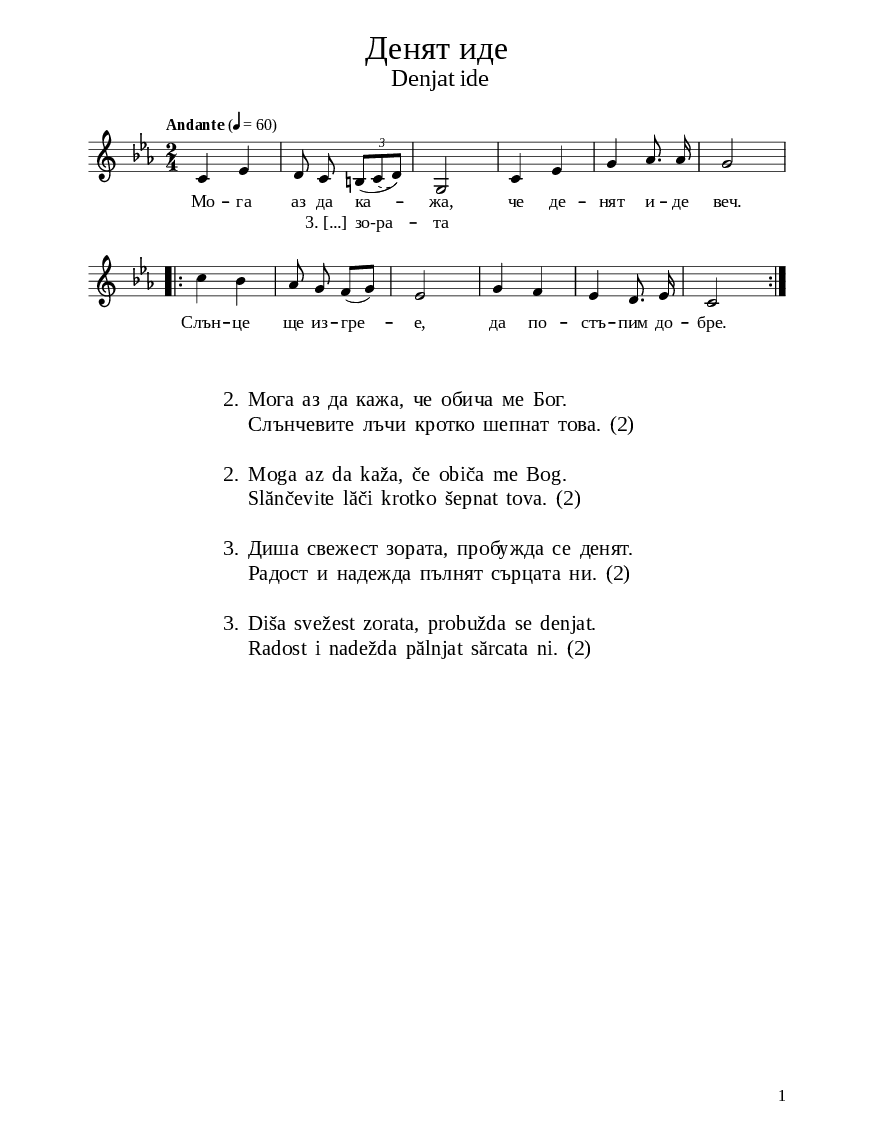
\version "2.24.2"

% include paper part and global functions
\include "include/globals.ily"

\bookpart {
  \label #'ref118_1
  \tocItem \markup "Денят иде – Denjat ide "
  \include "include/bookpart-paper.ily"
  \score {
    \include "include/score-layout.ily"

    \new Voice \absolute {
      \clef treble
      \key c \minor
      \time 2/4
      \tempoFunc "Andante" 4 "60"
      \autoBeamOff

      c'4 es'4 | d'8  c'8  \tuplet 3/2 { b8\=1([ \slurDashed c'8\=2(d'8\=2)\=1)] } \slurSolid | g2 | c'4 es'4 | g'4 as'8. as'16 | g'2 | \break

      \bar ".|:-|"    c''4 bes' | as'8 g'8 f' [(g') ] | es'2 | g'4 f' | es'4 d'8. es'16| c'2 \bar ":|." \break
    }

    \addlyrics {
      Мо -- га аз да ка -- жа, че де -- нят и -- де веч.

      Слън -- це ще из -- гре -- е, да по -- стъ -- пим до -- бре.
    }

    \addlyrics {
      " " " " " " " 3. [...]" зо-ра -- та
    }

    \header {
      title = \titleFunc "Денят иде" " Denjat ide"
    }

    \midi{}

  } % score


  \markup \fontsize #bgCoupletFontSize {
    \hspace #13
    \override #`(baseline-skip . ,bgCoupletBaselineSkip)
    \column {

      \line {  2. Мога аз да кажа, че обича ме Бог.}

      \line {   "   " Слънчевите лъчи кротко шепнат това. (2)}
      \line { " "}

      \line {  2. Moga az da kaža, če običa me Bog.}

      \line {   "   " Slănčevite lăči krotko šepnat tova. (2)}
      \line { " "}

      \line {   3.  Диша свежест зората, пробужда се денят.}

      \line {   "   " Радост и надежда пълнят сърцата ни. (2) }
      \line {   "   "}


      \line {   3.  Diša svežest zorata, probužda se denjat.}

      \line {   "   " Radost i nadežda pălnjat sărcata ni. (2) }

    }
  } % markup

  \markup \empty-two


  % include foreign translation(s) of the song
  

} % bookpart

